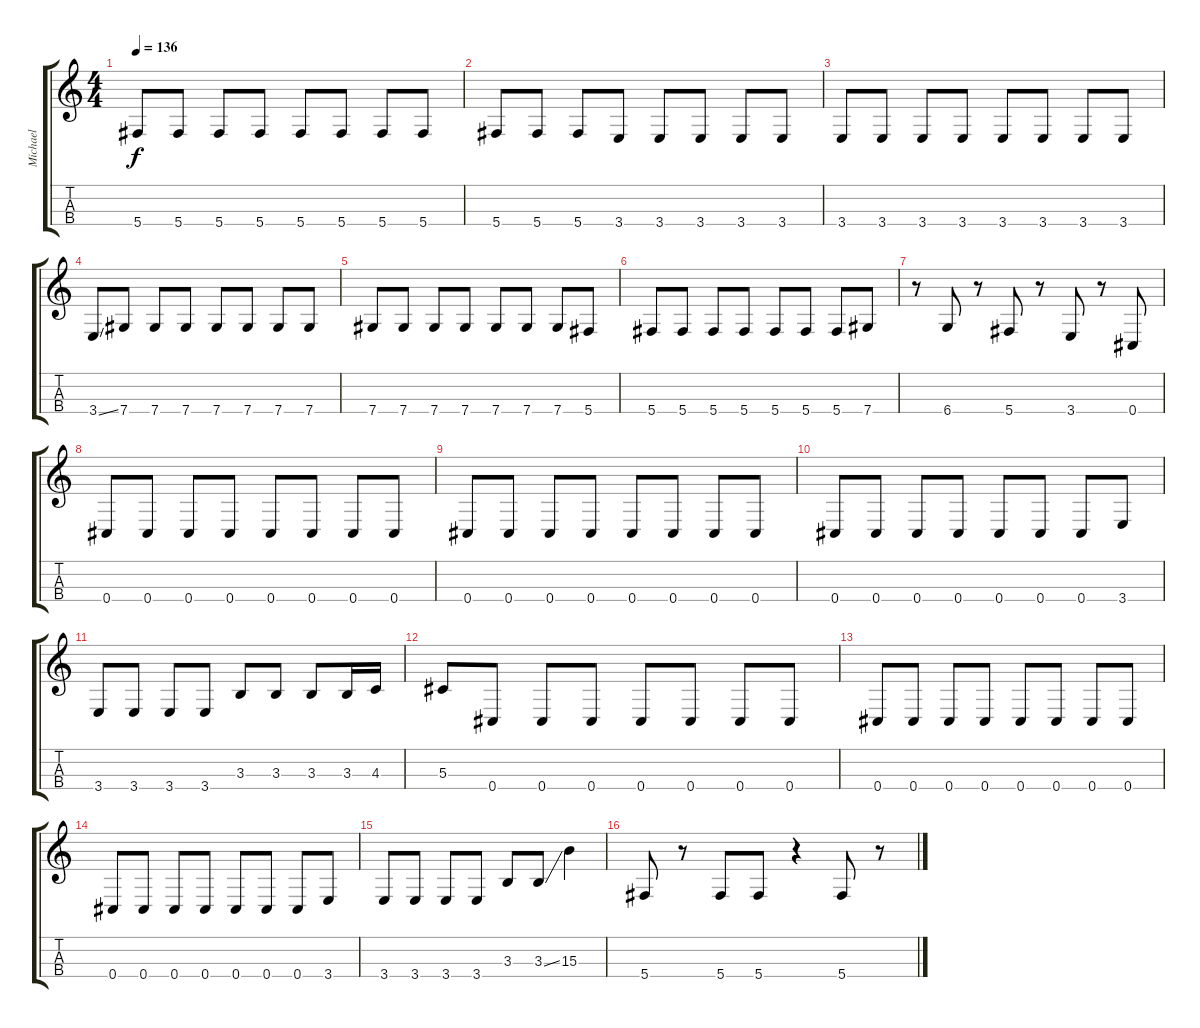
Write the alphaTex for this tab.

\track ("Michael " "Michael ") {instrument electricbassfinger}
\staff {score tabs}
\tuning (Gb3 Db3 Ab2 Db2) {hide}
\ts (4 4)
\tempo 136
\clef g2
\ks c
5.4.8{dy f} 5.4.8 5.4.8 5.4.8 5.4.8 5.4.8 5.4.8 5.4.8 |
5.4.8 5.4.8 5.4.8 3.4.8 3.4.8 3.4.8 3.4.8 3.4.8 |
3.4.8 3.4.8 3.4.8 3.4.8 3.4.8 3.4.8 3.4.8 3.4.8 |
3.4{ss}.8 7.4.8 7.4.8 7.4.8 7.4.8 7.4.8 7.4.8 7.4.8 |
7.4.8 7.4.8 7.4.8 7.4.8 7.4.8 7.4.8 7.4.8 5.4.8 |
5.4.8 5.4.8 5.4.8 5.4.8 5.4.8 5.4.8 5.4.8 7.4.8 |
r.8 6.4.8 r.8 5.4.8 r.8 3.4.8 r.8 0.4.8 |
0.4.8 0.4.8 0.4.8 0.4.8 0.4.8 0.4.8 0.4.8 0.4.8 |
0.4.8 0.4.8 0.4.8 0.4.8 0.4.8 0.4.8 0.4.8 0.4.8 |
0.4.8 0.4.8 0.4.8 0.4.8 0.4.8 0.4.8 0.4.8 3.4.8 |
3.4.8 3.4.8 3.4.8 3.4.8 3.3.8 3.3.8 3.3.8 3.3.16 4.3.16 |
5.3.8 0.4.8 0.4.8 0.4.8 0.4.8 0.4.8 0.4.8 0.4.8 |
0.4.8 0.4.8 0.4.8 0.4.8 0.4.8 0.4.8 0.4.8 0.4.8 |
0.4.8 0.4.8 0.4.8 0.4.8 0.4.8 0.4.8 0.4.8 3.4.8 |
3.4.8 3.4.8 3.4.8 3.4.8 3.3.8 3.3{ss}.8 15.3.4 |
5.4.8 r.8 5.4.8 5.4.8 r.4 5.4.8 r.8
